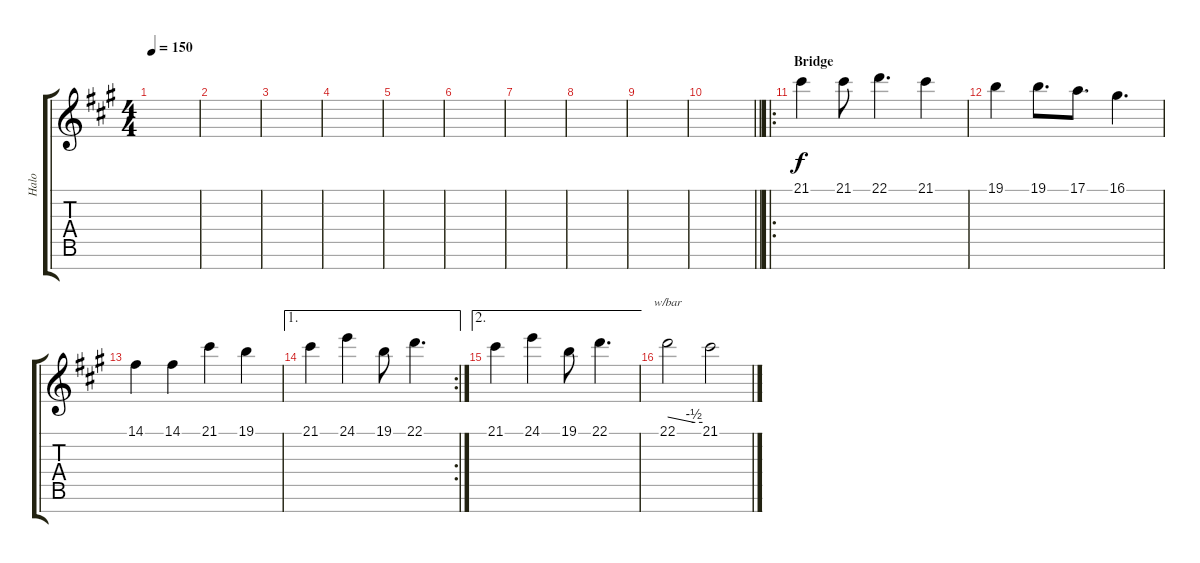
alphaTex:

\track ("Halo" "Halo") {instrument pad7halo}
\staff {score tabs}
\tuning (E4 B3 G3 D3 A2 E2 B1) {hide}
\ts (4 4)
\tempo 150
\clef g2
\ks f#minor
|
|
|
|
|
|
|
|
|
\barLineRight lightlight
|
\ro
\section ("" "Bridge")
21.1.4 21.1.8 22.1.4{d} 21.1.4 |
19.1.4 19.1.8{d} 17.1.8{d} 16.1.4{d} |
14.1.4 14.1.4 21.1.4 19.1.4 |
\ae 1
\rc 2
21.1.4 24.1.4 19.1.8 22.1.4{d} |
\ae 2
21.1.4 24.1.4 19.1.8 22.1.4{d} |
22.1.2{tbe (custom default 0 0 45 -2 60 -2)} 21.1.2
